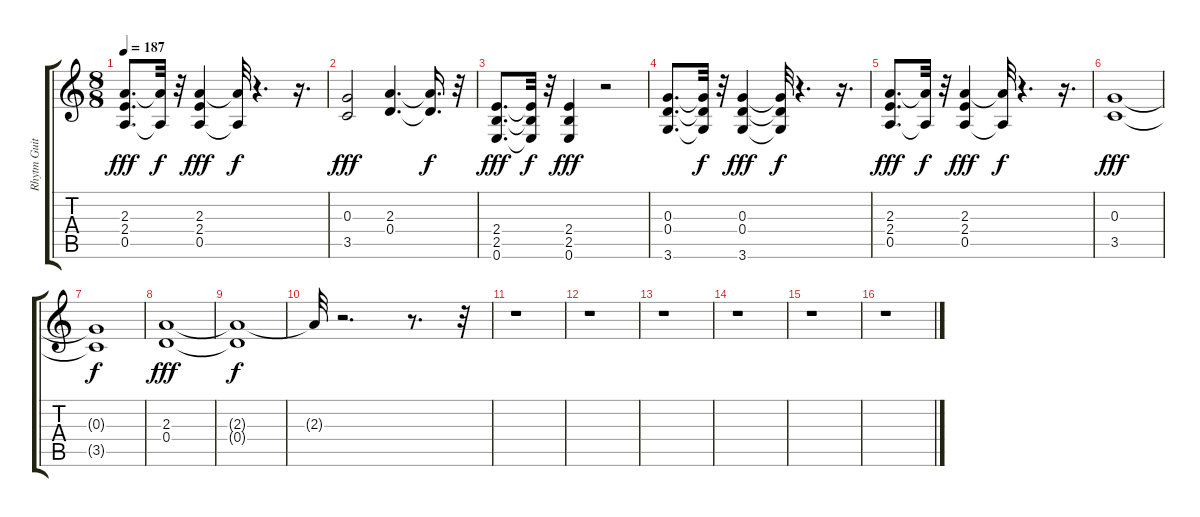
\track ("Rhytm Guitar" "Rhytm Guit") {instrument distortionguitar}
\staff {score tabs}
\tuning (E4 B3 G3 D3 A2 E2) {hide}
\ts (8 8)
\tempo 187
\clef g2
\ks c
(2.3 2.4 0.5).8{d dy fff} (2.3{t} 0.5{t}).32{dy f} r.32 (2.3 2.4 0.5).4{dy fff} (2.3{t} 0.5{t}).32{dy f} r.4{d} r.16{d} |
(0.3 3.5).2{dy fff} (2.3 0.4).4{d} (2.3{t} 0.4{t}).16{d dy f} r.32 |
(2.4 2.5 0.6).8{d dy fff} (2.4{t} 2.5{t} 0.6{t}).32{dy f} r.32 (2.4 2.5 0.6).4{dy fff} r.2 |
(0.3 0.4 3.6).8{d} (0.3{t} 0.4{t} 3.6{t}).32{dy f} r.32 (0.3 0.4 3.6).4{dy fff} (0.3{t} 0.4{t} 3.6{t}).32{dy f} r.4{d} r.16{d} |
(2.3 2.4 0.5).8{d dy fff} (2.3{t} 0.5{t}).32{dy f} r.32 (2.3 2.4 0.5).4{dy fff} (2.3{t} 0.5{t}).32{dy f} r.4{d} r.16{d} |
(0.3 3.5).1{dy fff} |
(0.3{t} 3.5{t}).1{dy f} |
(2.3 0.4).1{dy fff} |
(2.3{t} 0.4{t}).1{dy f} |
2.3{t}.32 r.2{d} r.8{d} r.32 |
r.1 |
r.1 |
r.1 |
r.1 |
r.1 |
r.1
